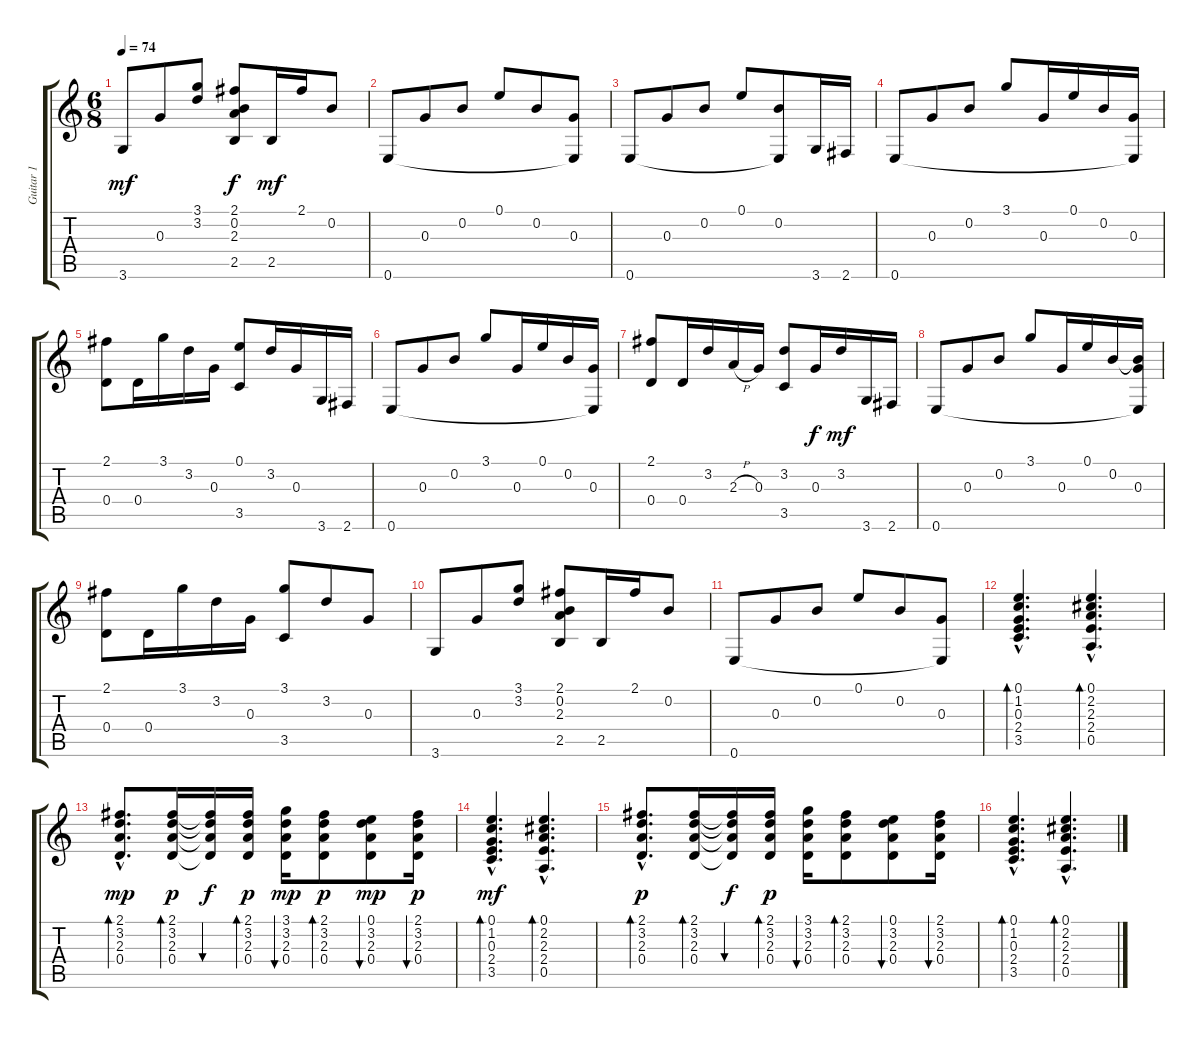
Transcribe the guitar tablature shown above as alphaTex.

\track ("Guitar 1" "Guitar 1") {instrument acousticguitarsteel}
\staff {score tabs}
\tuning (E4 B3 G3 D3 A2 E2) {hide}
\ts (6 8)
\tempo 74
\clef g2
\ks c
3.6.8{dy mf} 0.3.8 (3.1 3.2).8 (2.1 0.2 2.3 2.5).8{dy f} 2.5.16{dy mf} 2.1.16 0.2.8 |
0.6.8 0.3.8 0.2.8 0.1.8 0.2.8 (0.3 0.6{t}).8 |
0.6.8 0.3.8 0.2.8 0.1.8 (0.2 0.6{t}).8 3.6.16 2.6.16 |
0.6.8 0.3.8 0.2.8 3.1.8 0.3.16 0.1.16 0.2.16 (0.3 0.6{t}).16 |
(2.1 0.4).8 0.4.16 3.1.16 3.2.16 0.3.16 (0.1 3.5).8 3.2.16 0.3.16 3.6.16 2.6.16 |
0.6.8 0.3.8 0.2.8 3.1.8 0.3.16 0.1.16 0.2.16 (0.3 0.6{t}).16 |
(2.1 0.4).8 0.4.16 3.2.16 2.3{h}.16 0.3.16 (3.2 3.5).8 0.3.16{dy f} 3.2.16{dy mf} 3.6.16 2.6.16 |
0.6.8 0.3.8 0.2.8 3.1.8 0.3.16 0.1.16 0.2.16 (0.2{t} 0.3 0.6{t}).16 |
(2.1 0.4).8 0.4.16 3.1.16 3.2.16 0.3.16 (3.1 3.5).8 3.2.8 0.3.8 |
3.6.8 0.3.8 (3.1 3.2).8 (2.1 0.2 2.3 2.5).8 2.5.16 2.1.16 0.2.8 |
0.6.8 0.3.8 0.2.8 0.1.8 0.2.8 (0.3 0.6{t}).8 |
(0.1{hac} 1.2{hac} 0.3{hac} 2.4{hac} 3.5{hac}).4{d bd 60} (0.1{hac} 2.2{hac} 2.3{hac} 2.4{hac} 0.5{hac}).4{d bd 60} |
(2.1{hac} 3.2{hac} 2.3{hac} 0.4{hac}).8{d bd 60 dy mp} (2.1 3.2 2.3 0.4).16{bd 60 dy p} (2.1{t} 3.2{t} 2.3{t} 0.4{t}).16{bu 60 dy f} (2.1 3.2 2.3 0.4).16{bd 60 dy p} (3.1 3.2 2.3 0.4).16{bu 60 dy mp} (2.1 3.2 2.3 0.4).8{bd 60 dy p} (0.1 3.2 2.3 0.4).8{bu 60 dy mp} (2.1 3.2 2.3 0.4).16{bu 60 dy p} |
(0.1{hac} 1.2{hac} 0.3{hac} 2.4{hac} 3.5{hac}).4{d bd 60 dy mf} (0.1{hac} 2.2{hac} 2.3{hac} 2.4{hac} 0.5{hac}).4{d bd 60} |
(2.1{hac} 3.2{hac} 2.3{hac} 0.4{hac}).8{d bd 60 dy p} (2.1 3.2 2.3 0.4).16{bd 60} (2.1{t} 3.2{t} 2.3{t} 0.4{t}).16{bu 60 dy f} (2.1 3.2 2.3 0.4).16{bd 60 dy p} (3.1 3.2 2.3 0.4).16{bu 60} (2.1 3.2 2.3 0.4).8{bd 60} (0.1 3.2 2.3 0.4).8{bu 60} (2.1 3.2 2.3 0.4).16{bu 60} |
(0.1{hac} 1.2{hac} 0.3{hac} 2.4{hac} 3.5{hac}).4{d bd 60} (0.1{hac} 2.2{hac} 2.3{hac} 2.4{hac} 0.5{hac}).4{d bd 60}
